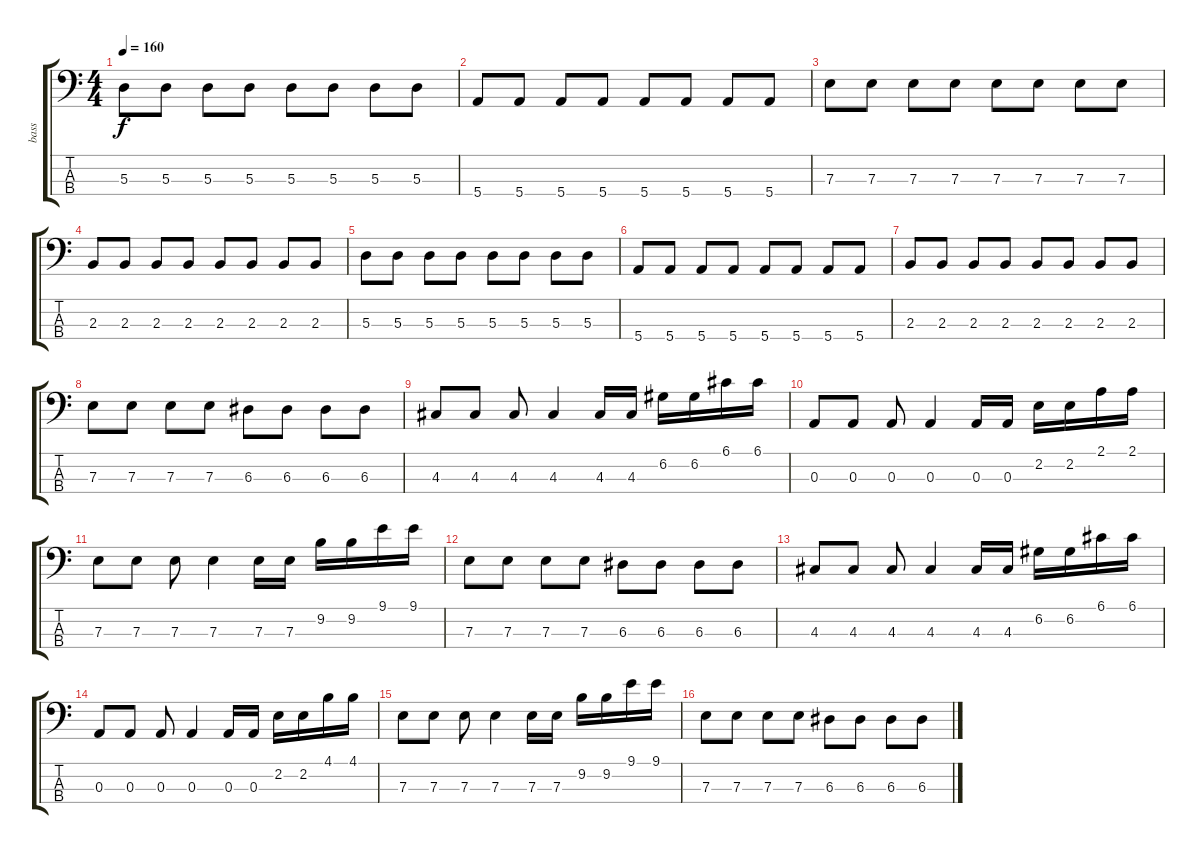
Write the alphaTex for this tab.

\track ("bass" "bass") {instrument electricbassfinger}
\staff {score tabs}
\tuning (G2 D2 A1 E1) {hide}
\ts (4 4)
\tempo 160
\clef f4
\ks c
5.3.8{dy f} 5.3.8 5.3.8 5.3.8 5.3.8 5.3.8 5.3.8 5.3.8 |
5.4.8 5.4.8 5.4.8 5.4.8 5.4.8 5.4.8 5.4.8 5.4.8 |
7.3.8 7.3.8 7.3.8 7.3.8 7.3.8 7.3.8 7.3.8 7.3.8 |
2.3.8 2.3.8 2.3.8 2.3.8 2.3.8 2.3.8 2.3.8 2.3.8 |
5.3.8 5.3.8 5.3.8 5.3.8 5.3.8 5.3.8 5.3.8 5.3.8 |
5.4.8 5.4.8 5.4.8 5.4.8 5.4.8 5.4.8 5.4.8 5.4.8 |
2.3.8 2.3.8 2.3.8 2.3.8 2.3.8 2.3.8 2.3.8 2.3.8 |
7.3.8 7.3.8 7.3.8 7.3.8 6.3.8 6.3.8 6.3.8 6.3.8 |
4.3.8 4.3.8 4.3.8 4.3.4 4.3.16 4.3.16 6.2.16 6.2.16 6.1.16 6.1.16 |
0.3.8 0.3.8 0.3.8 0.3.4 0.3.16 0.3.16 2.2.16 2.2.16 2.1.16 2.1.16 |
7.3.8 7.3.8 7.3.8 7.3.4 7.3.16 7.3.16 9.2.16 9.2.16 9.1.16 9.1.16 |
7.3.8 7.3.8 7.3.8 7.3.8 6.3.8 6.3.8 6.3.8 6.3.8 |
4.3.8 4.3.8 4.3.8 4.3.4 4.3.16 4.3.16 6.2.16 6.2.16 6.1.16 6.1.16 |
0.3.8 0.3.8 0.3.8 0.3.4 0.3.16 0.3.16 2.2.16 2.2.16 4.1.16 4.1.16 |
7.3.8 7.3.8 7.3.8 7.3.4 7.3.16 7.3.16 9.2.16 9.2.16 9.1.16 9.1.16 |
7.3.8 7.3.8 7.3.8 7.3.8 6.3.8 6.3.8 6.3.8 6.3.8
